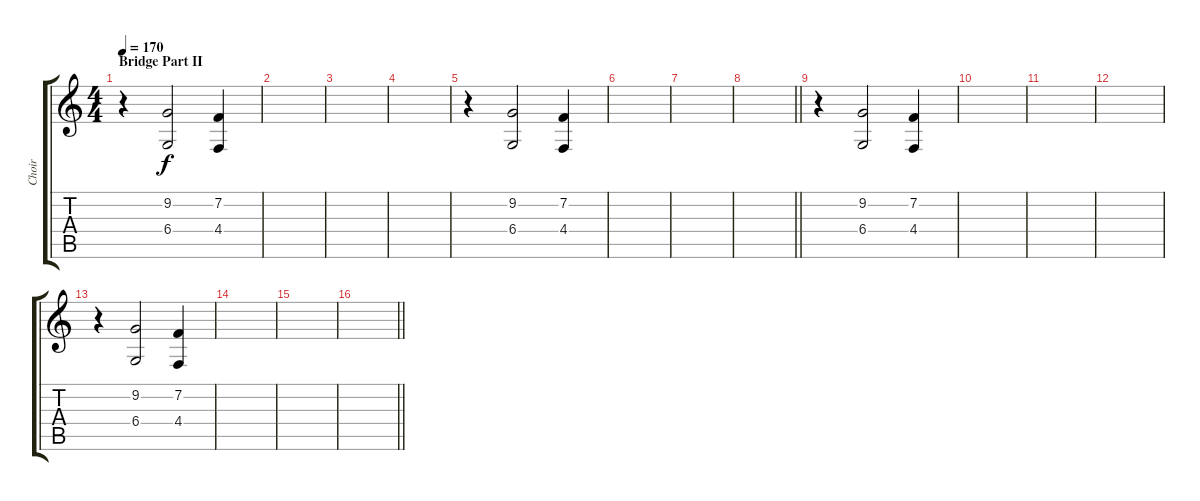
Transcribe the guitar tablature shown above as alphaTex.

\track ("Choir" "Choir") {instrument pad4choir}
\staff {score tabs}
\tuning (Eb4 Bb3 Gb3 Db3 Ab2 Eb2) {hide}
\ts (4 4)
\section ("" "Bridge Part II")
\tempo 170
\clef g2
\ks c
r.4{dy f} (9.2 6.4).2 (7.2 4.4).4 |
|
|
|
r.4 (9.2 6.4).2 (7.2 4.4).4 |
|
|
\barLineRight lightlight
|
r.4 (9.2 6.4).2 (7.2 4.4).4 |
|
|
|
r.4 (9.2 6.4).2 (7.2 4.4).4 |
|
|
\barLineRight lightlight
